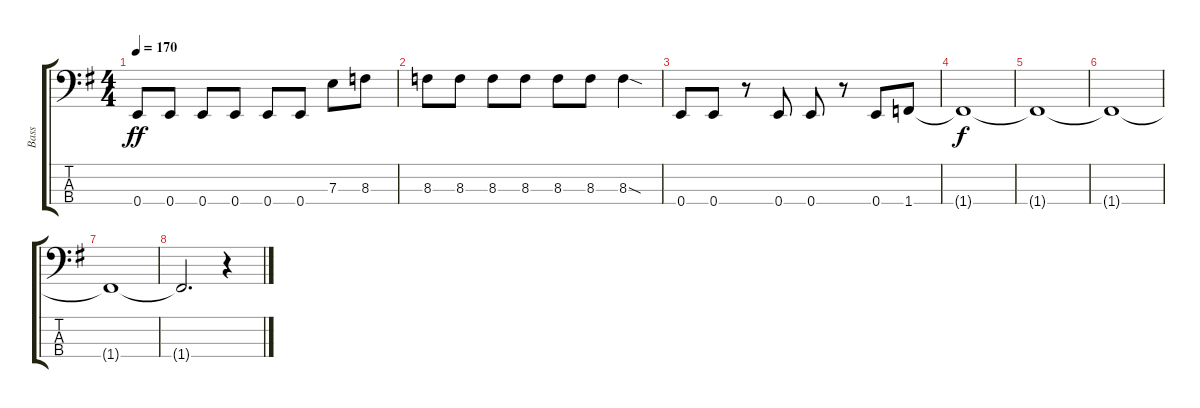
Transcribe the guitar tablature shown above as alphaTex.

\track ("Bass" "Bass") {instrument electricbasspick}
\staff {score tabs}
\tuning (G2 D2 A1 E1) {hide}
\ts (4 4)
\tempo 170
\clef f4
\ks g
0.4.8{dy ff} 0.4.8 0.4.8 0.4.8 0.4.8 0.4.8 7.3.8 8.3.8 |
8.3.8 8.3.8 8.3.8 8.3.8 8.3.8 8.3.8 8.3{sod}.4 |
0.4.8 0.4.8 r.8 0.4.8 0.4.8 r.8 0.4.8 1.4.8 |
1.4{t}.1{dy f} |
1.4{t}.1 |
1.4{t}.1 |
1.4{t}.1 |
1.4{t}.2{d} r.4
